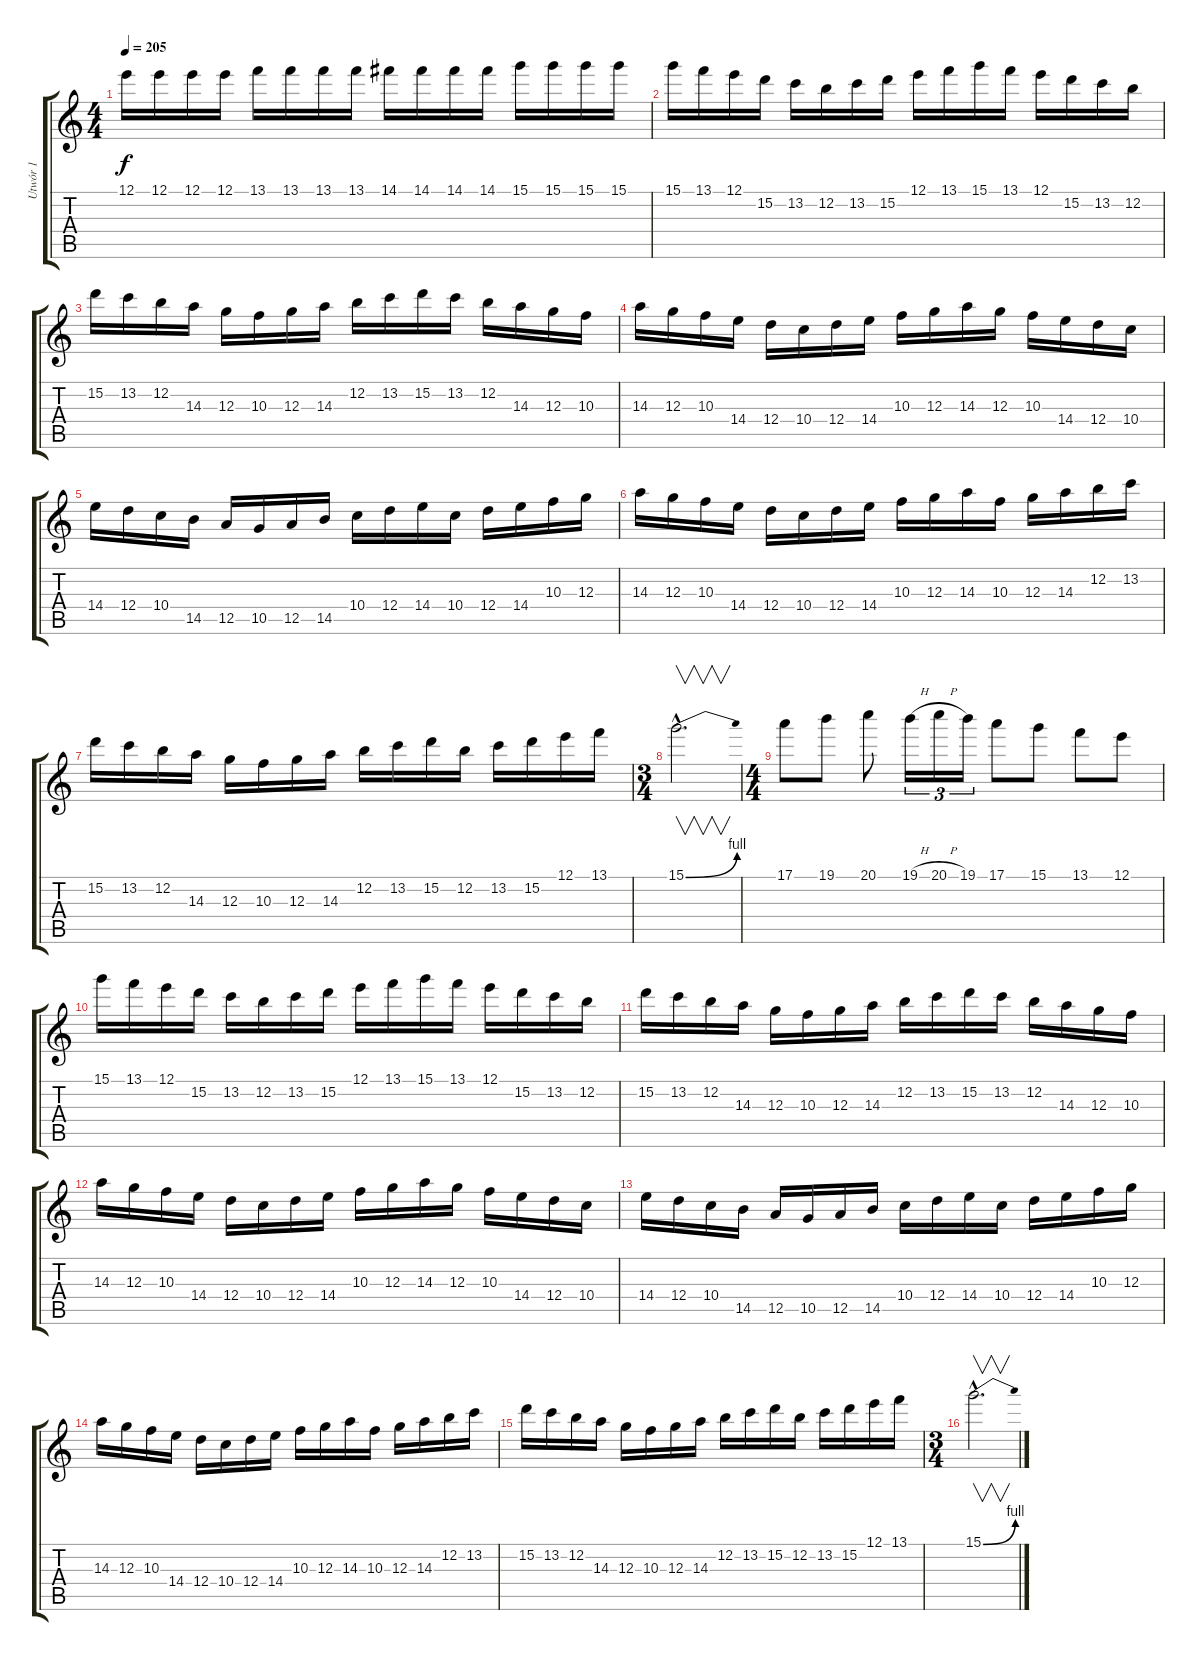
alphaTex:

\track ("Utwór 1" "Utwór 1") {instrument distortionguitar}
\staff {score tabs}
\tuning (E4 B3 G3 D3 A2 E2) {hide}
\ts (4 4)
\tempo 205
\clef g2
\ks c
12.1.16{dy f instrument distortionguitar} 12.1.16 12.1.16 12.1.16 13.1.16 13.1.16 13.1.16 13.1.16 14.1.16 14.1.16 14.1.16 14.1.16 15.1.16 15.1.16 15.1.16 15.1.16 |
15.1.16 13.1.16 12.1.16 15.2.16 13.2.16 12.2.16 13.2.16 15.2.16 12.1.16 13.1.16 15.1.16 13.1.16 12.1.16 15.2.16 13.2.16 12.2.16 |
15.2.16 13.2.16 12.2.16 14.3.16 12.3.16 10.3.16 12.3.16 14.3.16 12.2.16 13.2.16 15.2.16 13.2.16 12.2.16 14.3.16 12.3.16 10.3.16 |
14.3.16 12.3.16 10.3.16 14.4.16 12.4.16 10.4.16 12.4.16 14.4.16 10.3.16 12.3.16 14.3.16 12.3.16 10.3.16 14.4.16 12.4.16 10.4.16 |
14.4.16 12.4.16 10.4.16 14.5.16 12.5.16 10.5.16 12.5.16 14.5.16 10.4.16 12.4.16 14.4.16 10.4.16 12.4.16 14.4.16 10.3.16 12.3.16 |
14.3.16 12.3.16 10.3.16 14.4.16 12.4.16 10.4.16 12.4.16 14.4.16 10.3.16 12.3.16 14.3.16 10.3.16 12.3.16 14.3.16 12.2.16 13.2.16 |
15.2.16 13.2.16 12.2.16 14.3.16 12.3.16 10.3.16 12.3.16 14.3.16 12.2.16 13.2.16 15.2.16 12.2.16 13.2.16 15.2.16 12.1.16 13.1.16 |
\ts (3 4)
15.1{be (bend 0 0 60 4) hac}.2{v d} |
\ts (4 4)
17.1.8 19.1.8 20.1.8 19.1{h}.16{tu (3 2)} 20.1{h}.16{tu (3 2)} 19.1.16{tu (3 2)} 17.1.8 15.1.8 13.1.8 12.1.8 |
15.1.16 13.1.16 12.1.16 15.2.16 13.2.16 12.2.16 13.2.16 15.2.16 12.1.16 13.1.16 15.1.16 13.1.16 12.1.16 15.2.16 13.2.16 12.2.16 |
15.2.16 13.2.16 12.2.16 14.3.16 12.3.16 10.3.16 12.3.16 14.3.16 12.2.16 13.2.16 15.2.16 13.2.16 12.2.16 14.3.16 12.3.16 10.3.16 |
14.3.16 12.3.16 10.3.16 14.4.16 12.4.16 10.4.16 12.4.16 14.4.16 10.3.16 12.3.16 14.3.16 12.3.16 10.3.16 14.4.16 12.4.16 10.4.16 |
14.4.16 12.4.16 10.4.16 14.5.16 12.5.16 10.5.16 12.5.16 14.5.16 10.4.16 12.4.16 14.4.16 10.4.16 12.4.16 14.4.16 10.3.16 12.3.16 |
14.3.16 12.3.16 10.3.16 14.4.16 12.4.16 10.4.16 12.4.16 14.4.16 10.3.16 12.3.16 14.3.16 10.3.16 12.3.16 14.3.16 12.2.16 13.2.16 |
15.2.16 13.2.16 12.2.16 14.3.16 12.3.16 10.3.16 12.3.16 14.3.16 12.2.16 13.2.16 15.2.16 12.2.16 13.2.16 15.2.16 12.1.16 13.1.16 |
\ts (3 4)
15.1{be (bend 0 0 60 4) hac}.2{v d}
